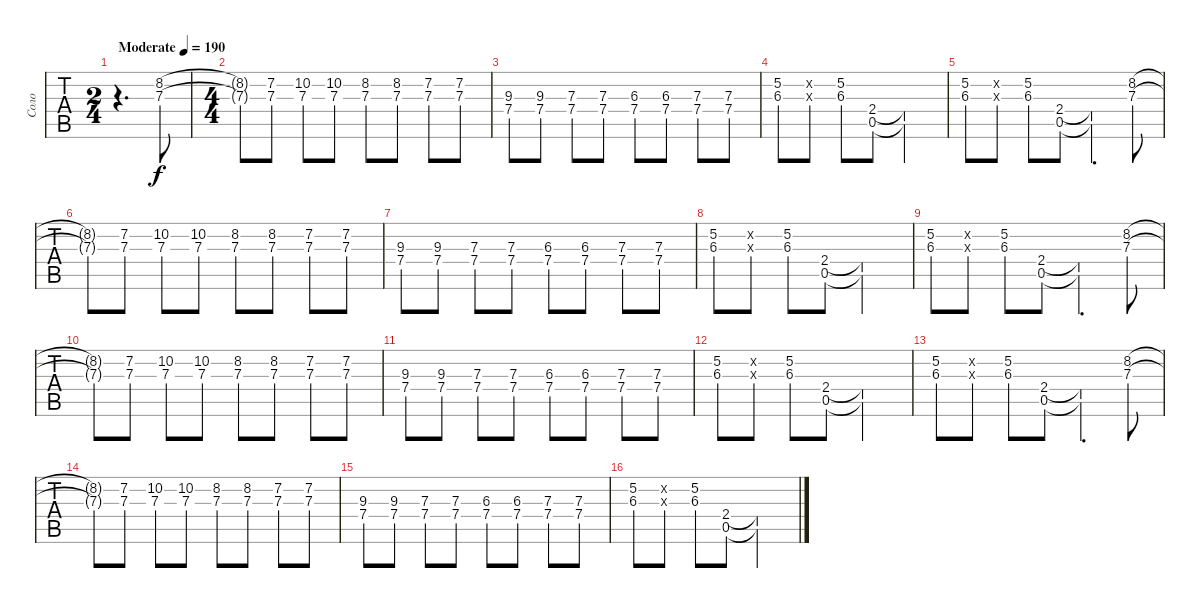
\track ("Соло" "Соло") {instrument distortionguitar}
\staff {tabs}
\tuning (E4 B3 G3 D3 A2 E2) {hide}
\ts (2 4)
\tempo (190 "Moderate")
\clef g2
\ks c
r.4{d dy f instrument distortionguitar} (8.2 7.3).8 |
\ts (4 4)
(8.2{t} 7.3{t}).8 (7.2 7.3).8 (10.2 7.3).8 (10.2 7.3).8 (8.2 7.3).8 (8.2 7.3).8 (7.2 7.3).8 (7.2 7.3).8 |
(9.3 7.4).8 (9.3 7.4).8 (7.3 7.4).8 (7.3 7.4).8 (6.3 7.4).8 (6.3 7.4).8 (7.3 7.4).8 (7.3 7.4).8 |
(5.2 6.3).8 (0.2{x} 0.3{x}).8 (5.2 6.3).8 (2.4 0.5).8 (2.4{t} 0.5{t}).2 |
(5.2 6.3).8 (0.2{x} 0.3{x}).8 (5.2 6.3).8 (2.4 0.5).8 (2.4{t} 0.5{t}).4{d} (8.2 7.3).8 |
(8.2{t} 7.3{t}).8 (7.2 7.3).8 (10.2 7.3).8 (10.2 7.3).8 (8.2 7.3).8 (8.2 7.3).8 (7.2 7.3).8 (7.2 7.3).8 |
(9.3 7.4).8 (9.3 7.4).8 (7.3 7.4).8 (7.3 7.4).8 (6.3 7.4).8 (6.3 7.4).8 (7.3 7.4).8 (7.3 7.4).8 |
(5.2 6.3).8 (0.2{x} 0.3{x}).8 (5.2 6.3).8 (2.4 0.5).8 (2.4{t} 0.5{t}).2 |
(5.2 6.3).8 (5.2{x} 6.3{x}).8 (5.2 6.3).8 (2.4 0.5).8 (2.4{t} 0.5{t}).4{d} (8.2 7.3).8 |
(8.2{t} 7.3{t}).8 (7.2 7.3).8 (10.2 7.3).8 (10.2 7.3).8 (8.2 7.3).8 (8.2 7.3).8 (7.2 7.3).8 (7.2 7.3).8 |
(9.3 7.4).8 (9.3 7.4).8 (7.3 7.4).8 (7.3 7.4).8 (6.3 7.4).8 (6.3 7.4).8 (7.3 7.4).8 (7.3 7.4).8 |
(5.2 6.3).8 (0.2{x} 0.3{x}).8 (5.2 6.3).8 (2.4 0.5).8 (2.4{t} 0.5{t}).2 |
(5.2 6.3).8 (5.2{x} 6.3{x}).8 (5.2 6.3).8 (2.4 0.5).8 (2.4{t} 0.5{t}).4{d} (8.2 7.3).8 |
(8.2{t} 7.3{t}).8 (7.2 7.3).8 (10.2 7.3).8 (10.2 7.3).8 (8.2 7.3).8 (8.2 7.3).8 (7.2 7.3).8 (7.2 7.3).8 |
(9.3 7.4).8 (9.3 7.4).8 (7.3 7.4).8 (7.3 7.4).8 (6.3 7.4).8 (6.3 7.4).8 (7.3 7.4).8 (7.3 7.4).8 |
(5.2 6.3).8 (0.2{x} 0.3{x}).8 (5.2 6.3).8 (2.4 0.5).8 (2.4{t} 0.5{t}).2
